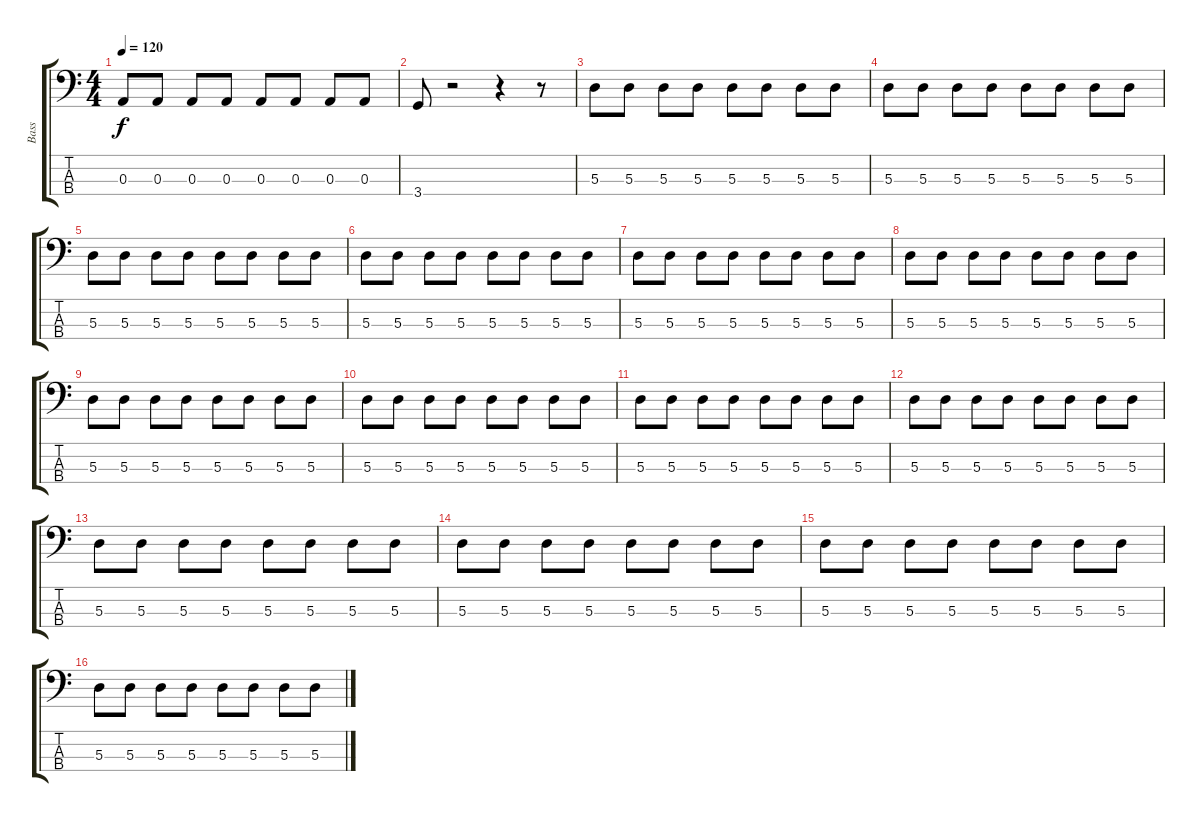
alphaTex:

\track ("Bass" "Bass") {instrument acousticbass}
\staff {score tabs}
\tuning (G2 D2 A1 E1) {hide}
\ts (4 4)
\tempo 120
\clef f4
\ks c
0.3.8{dy f} 0.3.8 0.3.8 0.3.8 0.3.8 0.3.8 0.3.8 0.3.8 |
3.4.8 r.2 r.4 r.8 |
5.3.8 5.3.8 5.3.8 5.3.8 5.3.8 5.3.8 5.3.8 5.3.8 |
5.3.8 5.3.8 5.3.8 5.3.8 5.3.8 5.3.8 5.3.8 5.3.8 |
5.3.8 5.3.8 5.3.8 5.3.8 5.3.8 5.3.8 5.3.8 5.3.8 |
5.3.8 5.3.8 5.3.8 5.3.8 5.3.8 5.3.8 5.3.8 5.3.8 |
5.3.8 5.3.8 5.3.8 5.3.8 5.3.8 5.3.8 5.3.8 5.3.8 |
5.3.8 5.3.8 5.3.8 5.3.8 5.3.8 5.3.8 5.3.8 5.3.8 |
5.3.8 5.3.8 5.3.8 5.3.8 5.3.8 5.3.8 5.3.8 5.3.8 |
5.3.8 5.3.8 5.3.8 5.3.8 5.3.8 5.3.8 5.3.8 5.3.8 |
5.3.8 5.3.8 5.3.8 5.3.8 5.3.8 5.3.8 5.3.8 5.3.8 |
5.3.8 5.3.8 5.3.8 5.3.8 5.3.8 5.3.8 5.3.8 5.3.8 |
5.3.8 5.3.8 5.3.8 5.3.8 5.3.8 5.3.8 5.3.8 5.3.8 |
5.3.8 5.3.8 5.3.8 5.3.8 5.3.8 5.3.8 5.3.8 5.3.8 |
5.3.8 5.3.8 5.3.8 5.3.8 5.3.8 5.3.8 5.3.8 5.3.8 |
5.3.8 5.3.8 5.3.8 5.3.8 5.3.8 5.3.8 5.3.8 5.3.8
